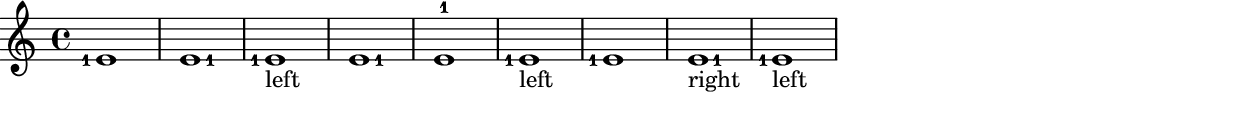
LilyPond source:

%% Generated by lilypond-book
%% Options: [exampleindent=10.16\mm,indent=0\mm,line-width=160\mm]
\include "lilypond-book-preamble.ly"


% ****************************************************************
% Start cut-&-pastable-section
% ****************************************************************



\paper {
  indent = 0\mm
  line-width = 160\mm
  % offset the left padding, also add 1mm as lilypond creates cropped
  % images with a little space on the right
  line-width = #(- line-width (* mm  3.000000) (* mm 1))
}

\layout {
  
}





% ****************************************************************
% ly snippet:
% ****************************************************************
\sourcefilename "/home/gub/NewGub/gub/target/linux-x86/src/lilypond-git.sv.gnu.org--lilypond.git-release-unstable/input/regression/set-once.ly"
\sourcefileline 0
\version "2.19.21"

\header {

  texidoc = "@code{\\once \\set} should change a context property value for just one timestep
and then return to the previous value."

}
\relative {
  \set fingeringOrientations = #'(left)
  <e'-1>1 |
  \once \set fingeringOrientations = #'(right)
  <e-1> |
  <e-1> -"left" |

  \once \set fingeringOrientations = #'(right)
  <e-1>
  \once \set fingeringOrientations = #'(up)
  <e-1>
  <e-1>-"left"

  \set fingeringOrientations = #'(left)
  <e-1>
  \once \set fingeringOrientations = #'(up)
  \once \set fingeringOrientations = #'(right)
  <e-1>-"right"
 
  <e-1>-"left"
}



% ****************************************************************
% end ly snippet
% ****************************************************************
